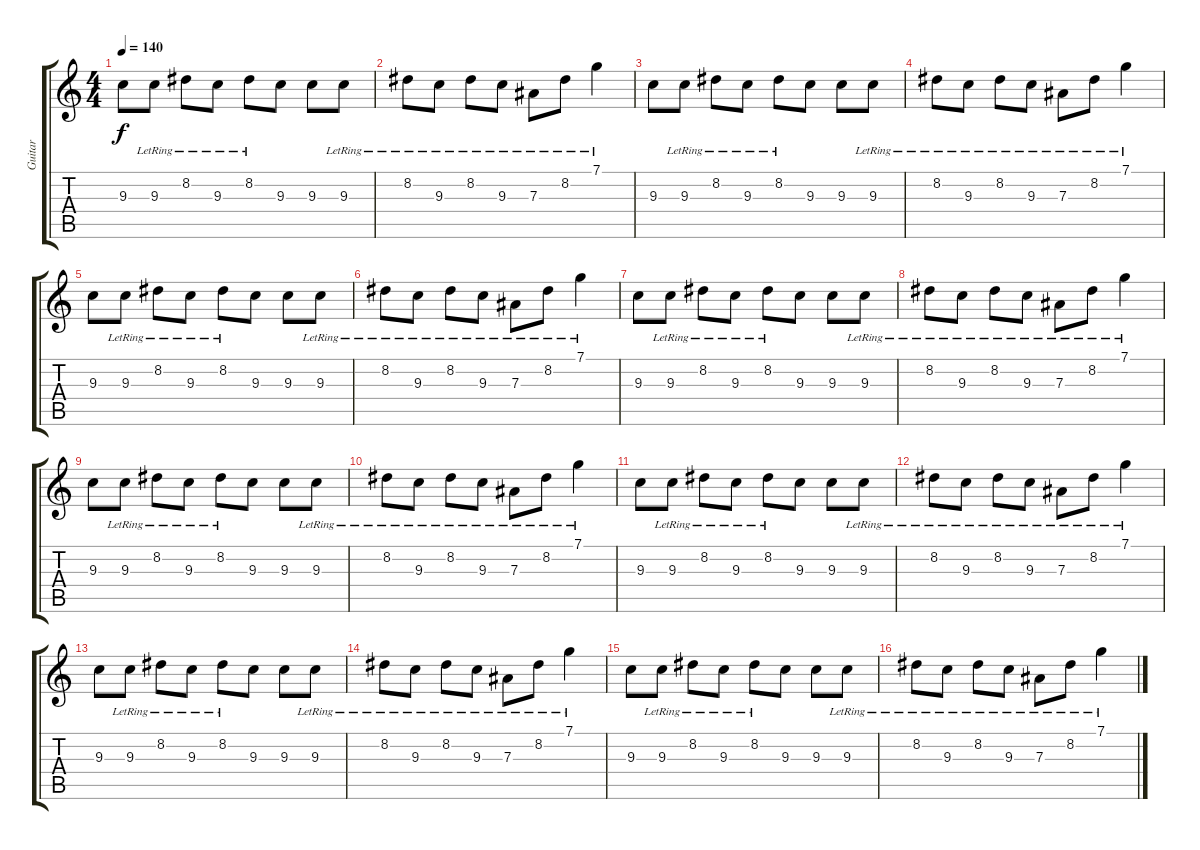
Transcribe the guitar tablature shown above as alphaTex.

\track ("Guitar" "Guitar") {instrument distortionguitar}
\staff {score tabs}
\tuning (C4 G3 Eb3 Bb2 F2 C2) {hide}
\ts (4 4)
\tempo 140
\clef g2
\ks c
9.3.8{dy f} 9.3{lr}.8 8.2{lr}.8 9.3{lr}.8 8.2{lr}.8 9.3.8 9.3.8 9.3{lr}.8 |
8.2{lr}.8 9.3{lr}.8 8.2{lr}.8 9.3{lr}.8 7.3{lr}.8 8.2{lr}.8 7.1{lr}.4 |
9.3.8 9.3{lr}.8 8.2{lr}.8 9.3{lr}.8 8.2{lr}.8 9.3.8 9.3.8 9.3{lr}.8 |
8.2{lr}.8 9.3{lr}.8 8.2{lr}.8 9.3{lr}.8 7.3{lr}.8 8.2{lr}.8 7.1{lr}.4 |
9.3.8 9.3{lr}.8 8.2{lr}.8 9.3{lr}.8 8.2{lr}.8 9.3.8 9.3.8 9.3{lr}.8 |
8.2{lr}.8 9.3{lr}.8 8.2{lr}.8 9.3{lr}.8 7.3{lr}.8 8.2{lr}.8 7.1{lr}.4 |
9.3.8 9.3{lr}.8 8.2{lr}.8 9.3{lr}.8 8.2{lr}.8 9.3.8 9.3.8 9.3{lr}.8 |
8.2{lr}.8 9.3{lr}.8 8.2{lr}.8 9.3{lr}.8 7.3{lr}.8 8.2{lr}.8 7.1{lr}.4 |
9.3.8 9.3{lr}.8 8.2{lr}.8 9.3{lr}.8 8.2{lr}.8 9.3.8 9.3.8 9.3{lr}.8 |
8.2{lr}.8 9.3{lr}.8 8.2{lr}.8 9.3{lr}.8 7.3{lr}.8 8.2{lr}.8 7.1{lr}.4 |
9.3.8 9.3{lr}.8 8.2{lr}.8 9.3{lr}.8 8.2{lr}.8 9.3.8 9.3.8 9.3{lr}.8 |
8.2{lr}.8 9.3{lr}.8 8.2{lr}.8 9.3{lr}.8 7.3{lr}.8 8.2{lr}.8 7.1{lr}.4 |
9.3.8 9.3{lr}.8 8.2{lr}.8 9.3{lr}.8 8.2{lr}.8 9.3.8 9.3.8 9.3{lr}.8 |
8.2{lr}.8 9.3{lr}.8 8.2{lr}.8 9.3{lr}.8 7.3{lr}.8 8.2{lr}.8 7.1{lr}.4 |
9.3.8 9.3{lr}.8 8.2{lr}.8 9.3{lr}.8 8.2{lr}.8 9.3.8 9.3.8 9.3{lr}.8 |
8.2{lr}.8 9.3{lr}.8 8.2{lr}.8 9.3{lr}.8 7.3{lr}.8 8.2{lr}.8 7.1{lr}.4
